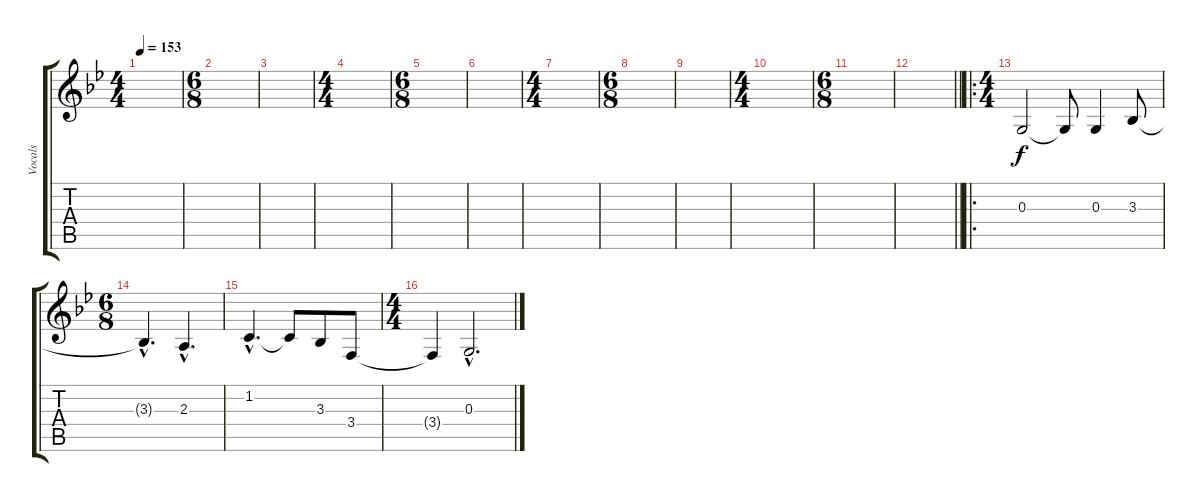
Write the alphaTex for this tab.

\track ("Vocals" "Vocals") {instrument violin}
\staff {score tabs}
\tuning (E4 B3 G3 D3 A2 E2) {hide}
\ts (4 4)
\tempo 153
\clef g2
\ks bb
|
\ts (6 8)
|
|
\ts (4 4)
|
\ts (6 8)
|
|
\ts (4 4)
|
\ts (6 8)
|
|
\ts (4 4)
|
\ts (6 8)
|
\barLineRight lightlight
|
\ro
\ts (4 4)
0.3.2 0.3{t}.8 0.3.4 3.3.8 |
\ts (6 8)
3.3{hac t}.4{d} 2.3{hac}.4{d} |
1.2{hac}.4{d} 1.2{t}.8 3.3.8 3.4.8 |
\ts (4 4)
3.4{t}.4 0.3{hac}.2{d}
